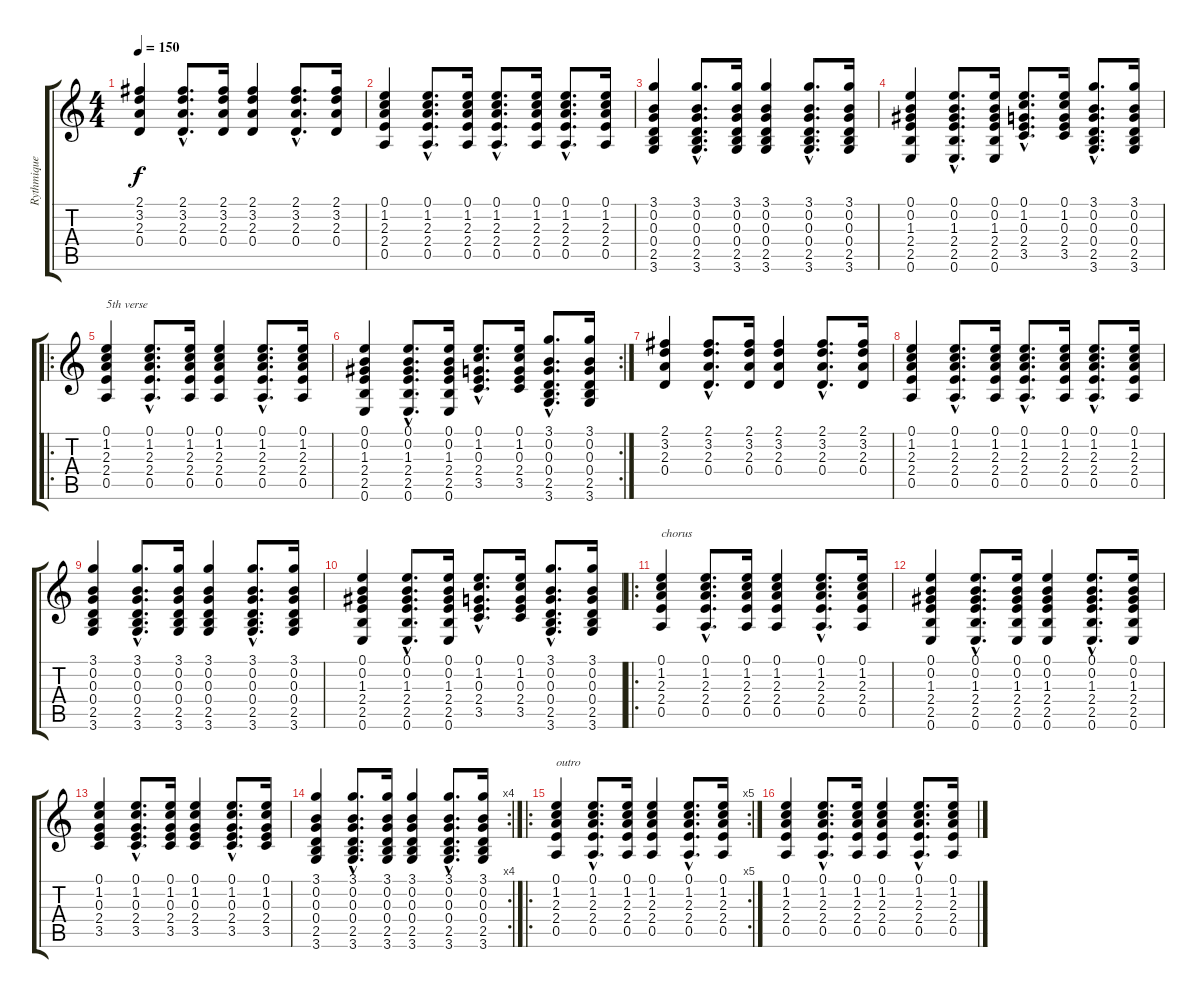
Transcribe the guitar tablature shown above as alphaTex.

\track ("Rythmique" "Rythmique") {instrument acousticguitarsteel}
\staff {score tabs}
\tuning (E4 B3 G3 D3 A2 E2) {hide}
\ts (4 4)
\tempo 150
\clef g2
\ks c
(2.1 3.2 2.3 0.4).4{dy f} (2.1{hac} 3.2{hac} 2.3{hac} 0.4{hac}).8{d} (2.1 3.2 2.3 0.4).16 (2.1 3.2 2.3 0.4).4 (2.1{hac} 3.2{hac} 2.3{hac} 0.4{hac}).8{d} (2.1 3.2 2.3 0.4).16 |
(0.1 1.2 2.3 2.4 0.5).4 (0.1{hac} 1.2{hac} 2.3{hac} 2.4{hac} 0.5{hac}).8{d} (0.1 1.2 2.3 2.4 0.5).16 (0.1{hac} 1.2{hac} 2.3{hac} 2.4{hac} 0.5{hac}).8{d} (0.1 1.2 2.3 2.4 0.5).16 (0.1{hac} 1.2{hac} 2.3{hac} 2.4{hac} 0.5{hac}).8{d} (0.1 1.2 2.3 2.4 0.5).16 |
(3.1 0.2 0.3 0.4 2.5 3.6).4 (3.1{hac} 0.2{hac} 0.3{hac} 0.4{hac} 2.5{hac} 3.6{hac}).8{d} (3.1 0.2 0.3 0.4 2.5 3.6).16 (3.1 0.2 0.3 0.4 2.5 3.6).4 (3.1{hac} 0.2{hac} 0.3{hac} 0.4{hac} 2.5{hac} 3.6{hac}).8{d} (3.1 0.2 0.3 0.4 2.5 3.6).16 |
(0.1 0.2 1.3 2.4 2.5 0.6).4 (0.1{hac} 0.2{hac} 1.3{hac} 2.4{hac} 2.5{hac} 0.6{hac}).8{d} (0.1 0.2 1.3 2.4 2.5 0.6).16 (0.1{hac} 1.2{hac} 0.3{hac} 2.4{hac} 3.5{hac}).8{d} (0.1 1.2 0.3 2.4 3.5).16 (3.1{hac} 0.2{hac} 0.3{hac} 0.4{hac} 2.5{hac} 3.6{hac}).8{d} (3.1 0.2 0.3 0.4 2.5 3.6).16 |
\ro
(0.1 1.2 2.3 2.4 0.5).4{txt "5th verse"} (0.1{hac} 1.2{hac} 2.3{hac} 2.4{hac} 0.5{hac}).8{d} (0.1 1.2 2.3 2.4 0.5).16 (0.1 1.2 2.3 2.4 0.5).4 (0.1{hac} 1.2{hac} 2.3{hac} 2.4{hac} 0.5{hac}).8{d} (0.1 1.2 2.3 2.4 0.5).16 |
\rc 2
(0.1 0.2 1.3 2.4 2.5 0.6).4 (0.1{hac} 0.2{hac} 1.3{hac} 2.4{hac} 2.5{hac} 0.6{hac}).8{d} (0.1 0.2 1.3 2.4 2.5 0.6).16 (0.1{hac} 1.2{hac} 0.3{hac} 2.4{hac} 3.5{hac}).8{d} (0.1 1.2 0.3 2.4 3.5).16 (3.1{hac} 0.2{hac} 0.3{hac} 0.4{hac} 2.5{hac} 3.6{hac}).8{d} (3.1 0.2 0.3 0.4 2.5 3.6).16 |
(2.1 3.2 2.3 0.4).4 (2.1{hac} 3.2{hac} 2.3{hac} 0.4{hac}).8{d} (2.1 3.2 2.3 0.4).16 (2.1 3.2 2.3 0.4).4 (2.1{hac} 3.2{hac} 2.3{hac} 0.4{hac}).8{d} (2.1 3.2 2.3 0.4).16 |
(0.1 1.2 2.3 2.4 0.5).4 (0.1{hac} 1.2{hac} 2.3{hac} 2.4{hac} 0.5{hac}).8{d} (0.1 1.2 2.3 2.4 0.5).16 (0.1{hac} 1.2{hac} 2.3{hac} 2.4{hac} 0.5{hac}).8{d} (0.1 1.2 2.3 2.4 0.5).16 (0.1{hac} 1.2{hac} 2.3{hac} 2.4{hac} 0.5{hac}).8{d} (0.1 1.2 2.3 2.4 0.5).16 |
(3.1 0.2 0.3 0.4 2.5 3.6).4 (3.1{hac} 0.2{hac} 0.3{hac} 0.4{hac} 2.5{hac} 3.6{hac}).8{d} (3.1 0.2 0.3 0.4 2.5 3.6).16 (3.1 0.2 0.3 0.4 2.5 3.6).4 (3.1{hac} 0.2{hac} 0.3{hac} 0.4{hac} 2.5{hac} 3.6{hac}).8{d} (3.1 0.2 0.3 0.4 2.5 3.6).16 |
(0.1 0.2 1.3 2.4 2.5 0.6).4 (0.1{hac} 0.2{hac} 1.3{hac} 2.4{hac} 2.5{hac} 0.6{hac}).8{d} (0.1 0.2 1.3 2.4 2.5 0.6).16 (0.1{hac} 1.2{hac} 0.3{hac} 2.4{hac} 3.5{hac}).8{d} (0.1 1.2 0.3 2.4 3.5).16 (3.1{hac} 0.2{hac} 0.3{hac} 0.4{hac} 2.5{hac} 3.6{hac}).8{d} (3.1 0.2 0.3 0.4 2.5 3.6).16 |
\ro
(0.1 1.2 2.3 2.4 0.5).4{txt "chorus"} (0.1{hac} 1.2{hac} 2.3{hac} 2.4{hac} 0.5{hac}).8{d} (0.1 1.2 2.3 2.4 0.5).16 (0.1 1.2 2.3 2.4 0.5).4 (0.1{hac} 1.2{hac} 2.3{hac} 2.4{hac} 0.5{hac}).8{d} (0.1 1.2 2.3 2.4 0.5).16 |
(0.1 0.2 1.3 2.4 2.5 0.6).4 (0.1{hac} 0.2{hac} 1.3{hac} 2.4{hac} 2.5{hac} 0.6{hac}).8{d} (0.1 0.2 1.3 2.4 2.5 0.6).16 (0.1 0.2 1.3 2.4 2.5 0.6).4 (0.1{hac} 0.2{hac} 1.3{hac} 2.4{hac} 2.5{hac} 0.6{hac}).8{d} (0.1 0.2 1.3 2.4 2.5 0.6).16 |
(0.1 1.2 0.3 2.4 3.5).4 (0.1{hac} 1.2{hac} 0.3{hac} 2.4{hac} 3.5{hac}).8{d} (0.1 1.2 0.3 2.4 3.5).16 (0.1 1.2 0.3 2.4 3.5).4 (0.1{hac} 1.2{hac} 0.3{hac} 2.4{hac} 3.5{hac}).8{d} (0.1 1.2 0.3 2.4 3.5).16 |
\rc 4
(3.1 0.2 0.3 0.4 2.5 3.6).4 (3.1{hac} 0.2{hac} 0.3{hac} 0.4{hac} 2.5{hac} 3.6{hac}).8{d} (3.1 0.2 0.3 0.4 2.5 3.6).16 (3.1 0.2 0.3 0.4 2.5 3.6).4 (3.1{hac} 0.2{hac} 0.3{hac} 0.4{hac} 2.5{hac} 3.6{hac}).8{d} (3.1 0.2 0.3 0.4 2.5 3.6).16 |
\ro
\rc 5
(0.1 1.2 2.3 2.4 0.5).4{txt "outro"} (0.1{hac} 1.2{hac} 2.3{hac} 2.4{hac} 0.5{hac}).8{d} (0.1 1.2 2.3 2.4 0.5).16 (0.1 1.2 2.3 2.4 0.5).4 (0.1{hac} 1.2{hac} 2.3{hac} 2.4{hac} 0.5{hac}).8{d} (0.1 1.2 2.3 2.4 0.5).16 |
(0.1 1.2 2.3 2.4 0.5).4 (0.1{hac} 1.2{hac} 2.3{hac} 2.4{hac} 0.5{hac}).8{d} (0.1 1.2 2.3 2.4 0.5).16 (0.1 1.2 2.3 2.4 0.5).4 (0.1{hac} 1.2{hac} 2.3{hac} 2.4{hac} 0.5{hac}).8{d} (0.1 1.2 2.3 2.4 0.5).16
